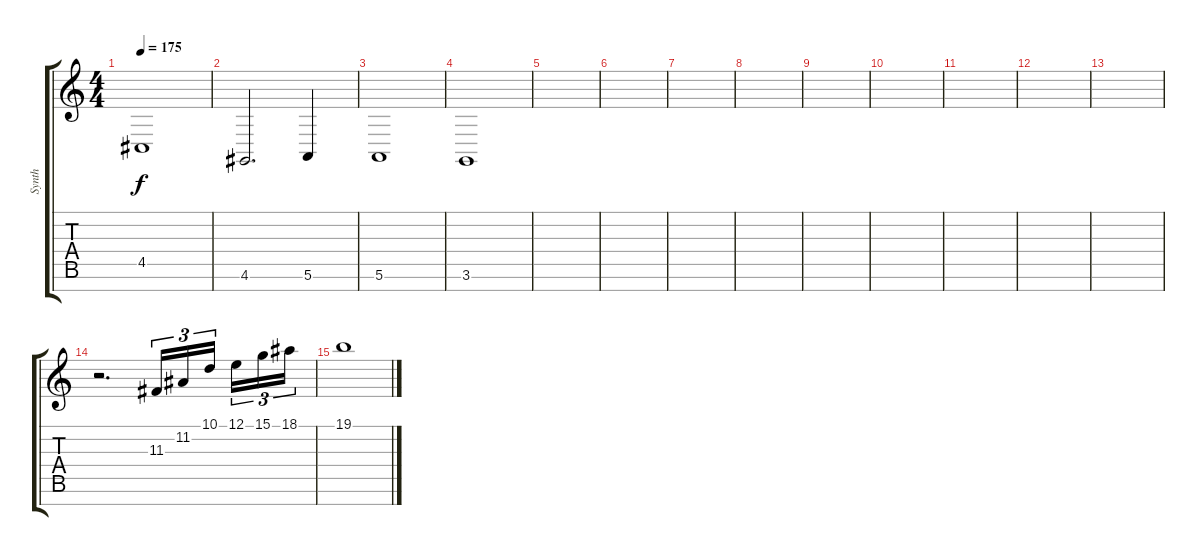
\track ("Synth" "Synth") {instrument marimba}
\staff {score tabs}
\tuning (E4 B3 G3 D3 A2 E2 B1) {hide}
\ts (4 4)
\tempo 175
\clef g2
\ks c
4.5.1{dy f} |
4.6.2{d} 5.6.4 |
5.6.1 |
3.6.1 |
|
|
|
|
|
|
|
|
|
r.2{d volume 8 instrument marimba} 11.3.16{tu (3 2)} 11.2.16{tu (3 2)} 10.1.16{tu (3 2) beam splitsecondary} 12.1.16{tu (3 2)} 15.1.16{tu (3 2)} 18.1.16{tu (3 2)} |
19.1.1
